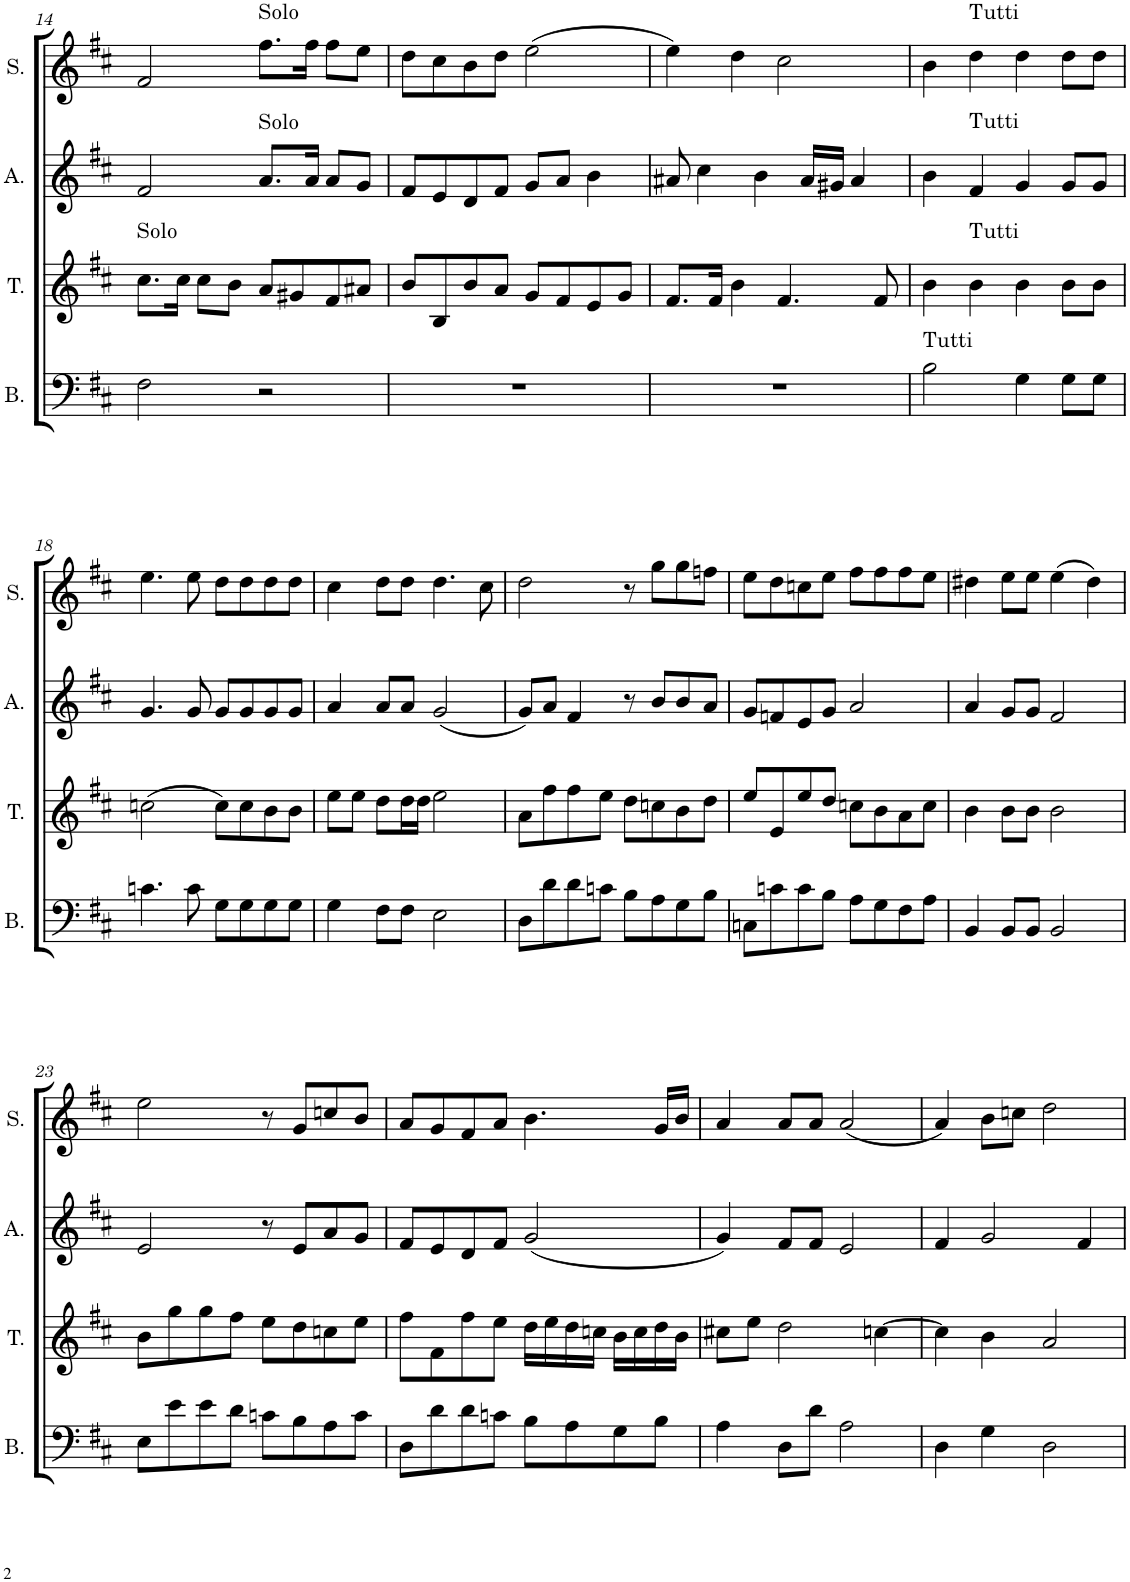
**kern	**kern	**kern	**kern
*part4	*part3	*part2	*part1
*staff4	*staff3	*staff2	*staff1
*I"Basse	*I"Ténor	*I"Alto	*I"Soprano
*I'B.	*I'T.	*I'A.	*I'S.
!!LO:PB:g=z
*clefF4	*clefG2	*clefG2	*clefG2
*k[f#c#]	*k[f#c#]	*k[f#c#]	*k[f#c#]
*M4/4	*M4/4	*M4/4	*M4/4
*met(c)	*met(c)	*met(c)	*met(c)
=14	=14	=14	=14
!	!LO:TX:a:t=Solo	!	!
2F#\	8.cc#\L	2f#/	2f#/
.	16cc#\Jk	.	.
.	8cc#\L	.	.
.	8b\J	.	.
!	!	!	!LO:TX:a:t=Solo
!	!	!LO:TX:a:t=Solo	!
2r	8a/L	8.a/L	8.ff#\L
.	8g#X/	.	.
.	.	16a/Jk	16ff#\Jk
.	8f#/	8a/L	8ff#\L
.	8a#X/J	8g/J	8ee\J
=15	=15	=15	=15
1r	8b/L	8f#/L	8dd\L
.	8B/	8e/	8cc#\
.	8b/	8d/	8b\
.	8a/J	8f#/J	8dd\J
.	8g/L	8g/L	(2ee\
.	8f#/	8a/J	.
.	8e/	4b\	.
.	8g/J	.	.
=16	=16	=16	=16
1r	8.f#/L	8a#X/	4ee\)
.	.	4cc#\	.
.	16f#/Jk	.	.
.	4b\	.	4dd\
.	.	4b\	.
.	4.f#/	.	2cc#\
.	.	16a#/LL	.
.	.	16g#X/JJ	.
.	.	4a#/	.
.	8f#/	.	.
=17	=17	=17	=17
!LO:TX:a:t=Tutti	!	!	!
2B\	4b\	4b\	4b\
!	!	!	!LO:TX:a:t=Tutti
!	!	!LO:TX:a:t=Tutti	!
!	!LO:TX:a:t=Tutti	!	!
.	4b\	4f#/	4dd\
4G\	4b\	4g/	4dd\
8G\L	8b\L	8g/L	8dd\L
8G\J	8b\J	8g/J	8dd\J
!!LO:LB:g=z
=18	=18	=18	=18
4.cn\	(2ccn\	4.g/	4.ee\
8c\	.	8g/	8ee\
8G\L	8cc\L)	8g/L	8dd\L
8G\	8cc\	8g/	8dd\
8G\	8b\	8g/	8dd\
8G\J	8b\J	8g/J	8dd\J
=19	=19	=19	=19
4G\	8ee\L	4a/	4cc#\
.	8ee\J	.	.
8F#\L	8dd\L	8a/L	8dd\L
8F#\J	16dd\L	8a/J	8dd\J
.	16dd\JJ	.	.
2E\	2ee\	(2g/	4.dd\
.	.	.	8cc#\
=20	=20	=20	=20
8D\L	8a\L	8g/L)	2dd\
8d\	8ff#\	8a/J	.
8d\	8ff#\	4f#/	.
8cn\J	8ee\J	.	.
8B\L	8dd\L	8r	8r
8A\	8ccn\	8b/L	8gg\L
8G\	8b\	8b/	8gg\
8B\J	8dd\J	8a/J	8ffn\J
=21	=21	=21	=21
8Cn\L	8ee/L	8g/L	8ee\L
8cn\	8e/	8fn/	8dd\
8c\	8ee/	8e/	8ccn\
8B\J	8dd/J	8g/J	8ee\J
8A\L	8ccn\L	2a/	8ff#\L
8G\	8b\	.	8ff#\
8F#\	8a\	.	8ff#\
8A\J	8cc\J	.	8ee\J
=22	=22	=22	=22
4BB/	4b\	4a/	4dd#X\
8BB/L	8b\L	8g/L	8ee\L
8BB/J	8b\J	8g/J	8ee\J
2BB/	2b\	2f#/	(4ee\
.	.	.	4dd#\)
!!LO:LB:g=z
=23	=23	=23	=23
8E\L	8b\L	2e/	2ee\
8e\	8gg\	.	.
8e\	8gg\	.	.
8d\J	8ff#\J	.	.
8cn\L	8ee\L	8r	8r
8B\	8dd\	8e/L	8g/L
8A\	8ccn\	8a/	8ccn/
8c\J	8ee\J	8g/J	8b/J
=24	=24	=24	=24
8D\L	8ff#\L	8f#/L	8a/L
8d\	8f#\	8e/	8g/
8d\	8ff#\	8d/	8f#/
8cn\J	8ee\J	8f#/J	8a/J
8B\L	16dd\LL	(2g/	4.b\
.	16ee\	.	.
8A\	16dd\	.	.
.	16ccn\JJ	.	.
8G\	16b\LL	.	.
.	16cc\	.	.
8B\J	16dd\	.	16g/LL
.	16b\JJ	.	16b/JJ
=25	=25	=25	=25
4A\	8cc#X\L	4g/)	4a/
.	8ee\J	.	.
8D\L	2dd\	8f#/L	8a/L
8d\J	.	8f#/J	8a/J
2A\	.	2e/	(2a/
.	[4ccn\	.	.
=26	=26	=26	=26
4D\	4cc\]	4f#/	4a/)
4G\	4b\	2g/	8b\L
.	.	.	8ccn\J
2D\	2a/	.	2dd\
.	.	4f#/	.
=	=	=	=
*-	*-	*-	*-
